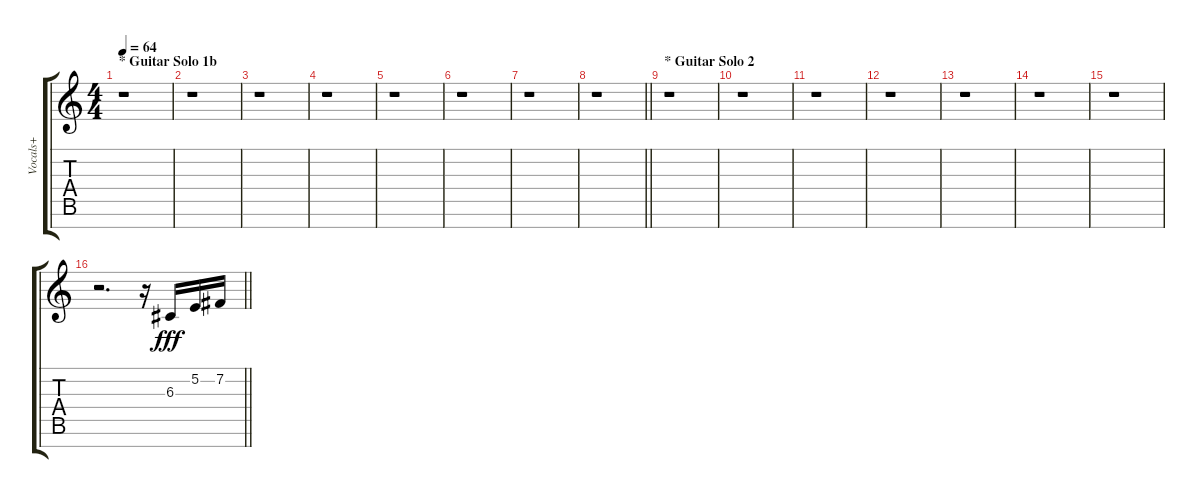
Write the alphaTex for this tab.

\track ("Vocals+" "Vocals+") {mute instrument lead2sawtooth}
\staff {score tabs}
\tuning (E4 B3 G3 D3 A2 E2 B1) {hide}
\ts (4 4)
\section ("" "* Guitar Solo 1b")
\tempo 64
\clef g2
\ks c
r.1{dy fff} |
r.1 |
r.1 |
r.1 |
r.1 |
r.1 |
r.1 |
\barLineRight lightlight
r.1 |
\section ("" "* Guitar Solo 2")
r.1 |
r.1 |
r.1 |
r.1 |
r.1 |
r.1 |
r.1 |
\barLineRight lightlight
r.2{d} r.16 6.3.16 5.2.16 7.2.16
